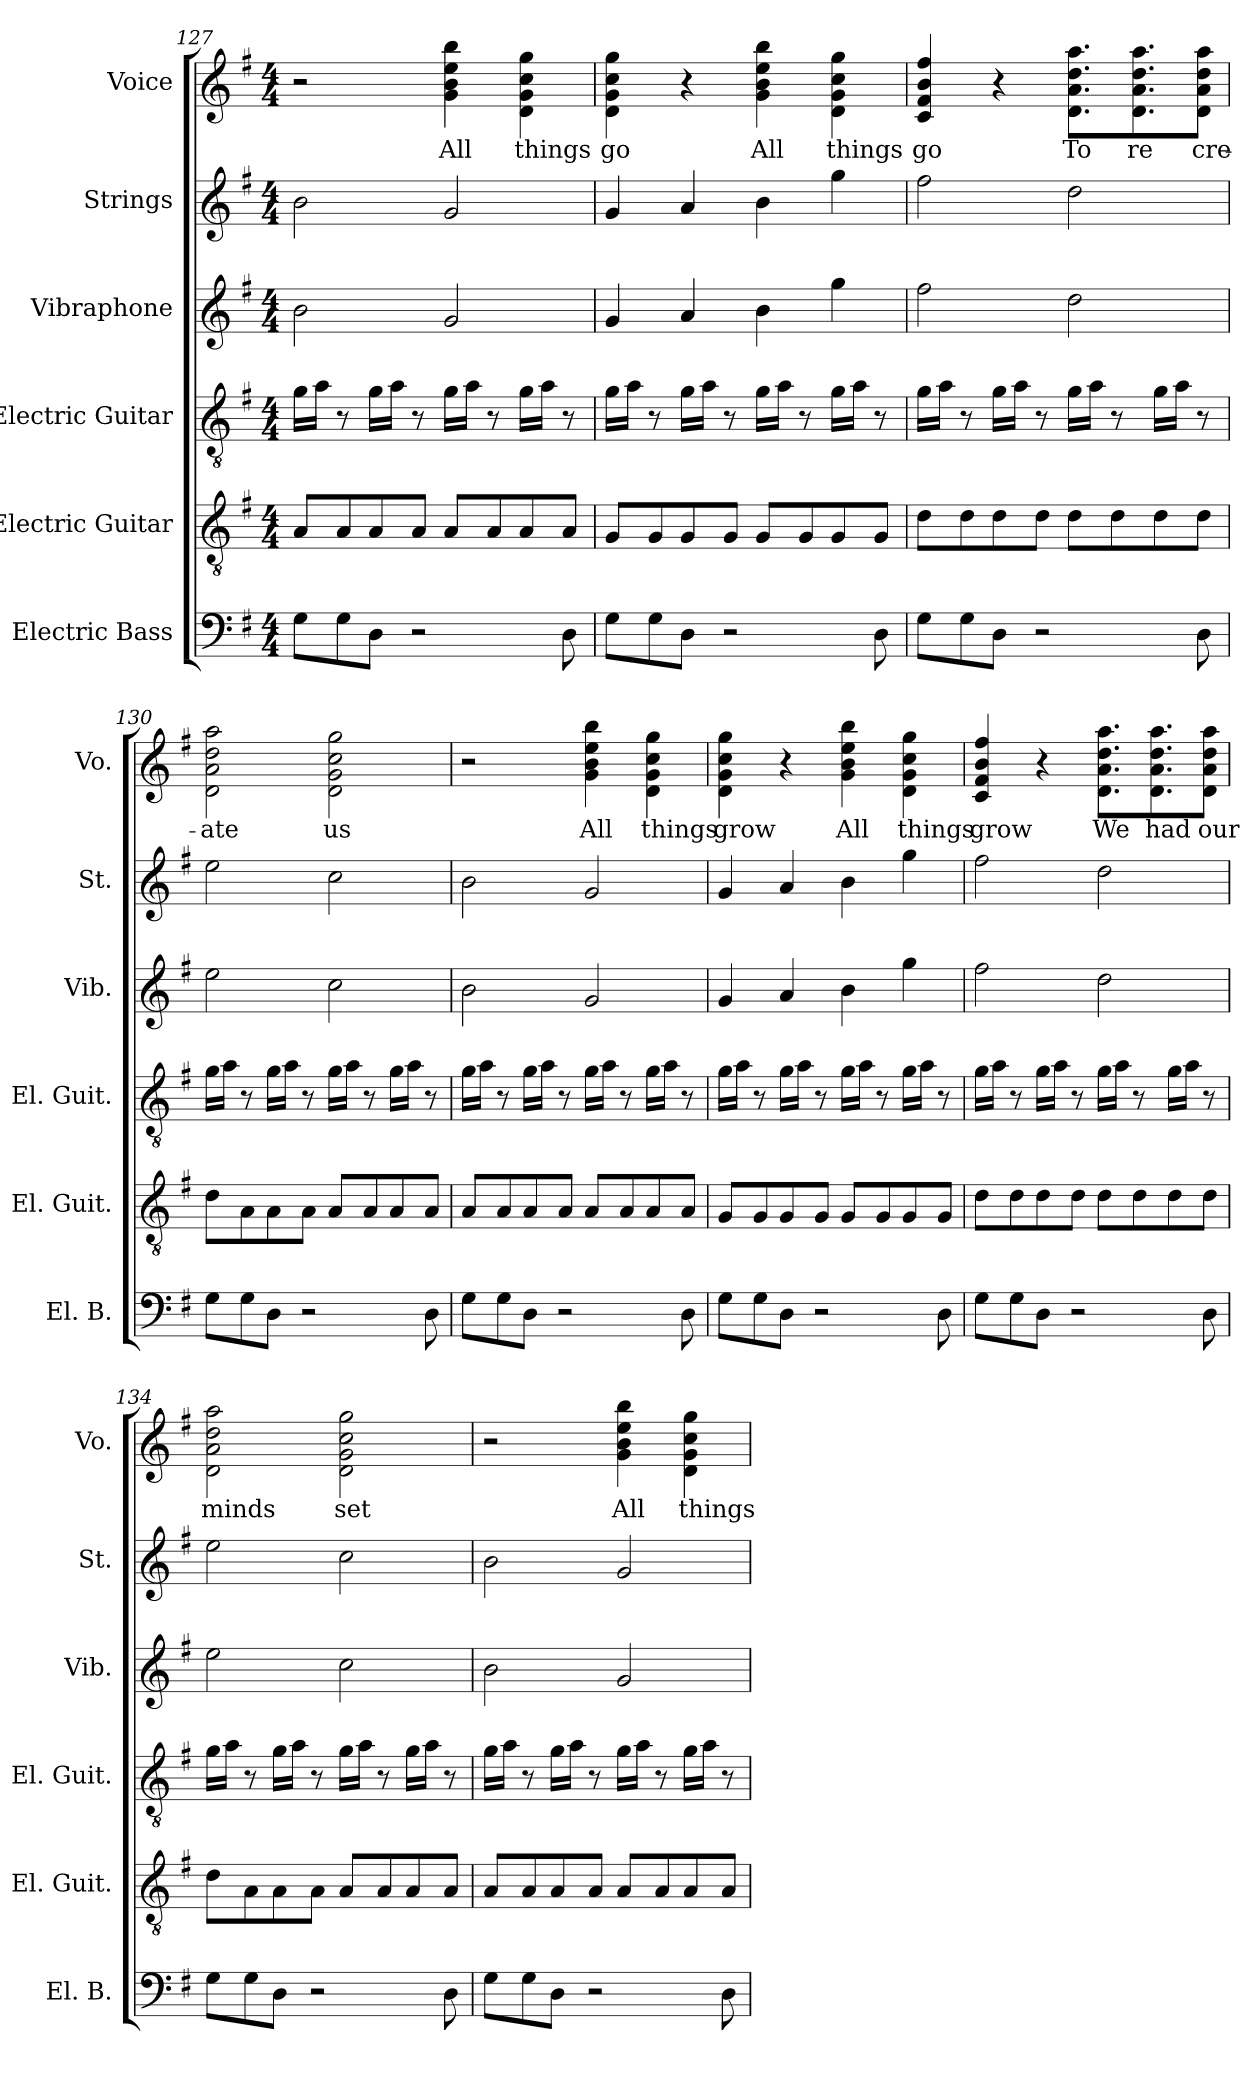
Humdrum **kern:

**kern	**kern	**kern	**kern	**kern	**kern	**text
*part6	*part5	*part4	*part3	*part2	*part1	*part1
*staff6	*staff5	*staff4	*staff3	*staff2	*staff1	*staff1
*I"Electric Bass	*I"Electric Guitar	*I"Electric Guitar	*I"Vibraphone	*I"Strings	*I"Voice	*
*I'El. B.	*I'El. Guit.	*I'El. Guit.	*I'Vib.	*I'St.	*I'Vo.	*
!!LO:LB:g=z
*clefF4	*clefGv2	*clefGv2	*clefG2	*clefG2	*clefG2	*
*ITrd7c12	*ITrd7c12	*ITrd7c12	*	*	*	*
*k[f#]	*k[f#]	*k[f#]	*k[f#]	*k[f#]	*k[f#]	*
*M4/4	*M4/4	*M4/4	*M4/4	*M4/4	*M4/4	*
=127	=127	=127	=127	=127	=127	=127
8GG\L	8AA/L	16G\LL	2b\	2b\	2r	.
.	.	16A\JJ	.	.	.	.
8GG\	8AA/	8r	.	.	.	.
8DD\J	8AA/	16G\LL	.	.	.	.
.	.	16A\JJ	.	.	.	.
2r	8AA/J	8r	.	.	.	.
!	!	!	!	!	!	!LO:LY:b
.	8AA/L	16G\LL	2g/	2g/	4g\ 4b\ 4ee\ 4bb\	All
.	.	16A\JJ	.	.	.	.
.	8AA/	8r	.	.	.	.
!	!	!	!	!	!	!LO:LY:b
.	8AA/	16G\LL	.	.	4d\ 4g\ 4cc\ 4gg\	things
.	.	16A\JJ	.	.	.	.
8DD\	8AA/J	8r	.	.	.	.
=128	=128	=128	=128	=128	=128	=128
!	!	!	!	!	!	!LO:LY:b
8GG\L	8GG/L	16G\LL	4g/	4g/	4d\ 4g\ 4cc\ 4gg\	go
.	.	16A\JJ	.	.	.	.
8GG\	8GG/	8r	.	.	.	.
8DD\J	8GG/	16G\LL	4a/	4a/	4r	.
.	.	16A\JJ	.	.	.	.
2r	8GG/J	8r	.	.	.	.
!	!	!	!	!	!	!LO:LY:b
.	8GG/L	16G\LL	4b\	4b\	4g\ 4b\ 4ee\ 4bb\	All
.	.	16A\JJ	.	.	.	.
.	8GG/	8r	.	.	.	.
!	!	!	!	!	!	!LO:LY:b
.	8GG/	16G\LL	4gg\	4gg\	4d\ 4g\ 4cc\ 4gg\	things
.	.	16A\JJ	.	.	.	.
8DD\	8GG/J	8r	.	.	.	.
=129	=129	=129	=129	=129	=129	=129
!	!	!	!	!	!	!LO:LY:b
8GG\L	8D\L	16G\LL	2ff#\	2ff#\	4c/ 4f#/ 4b/ 4ff#/	go
.	.	16A\JJ	.	.	.	.
8GG\	8D\	8r	.	.	.	.
8DD\J	8D\	16G\LL	.	.	4r	.
.	.	16A\JJ	.	.	.	.
2r	8D\J	8r	.	.	.	.
!	!	!	!	!	!	!LO:LY:b
.	8D\L	16G\LL	2dd\	2dd\	8.d\ 8.a\ 8.dd\ 8.aa\L	To
.	.	16A\JJ	.	.	.	.
.	8D\	8r	.	.	.	.
!	!	!	!	!	!	!LO:LY:b
.	.	.	.	.	8.d\ 8.a\ 8.dd\ 8.aa\	re
.	8D\	16G\LL	.	.	.	.
.	.	16A\JJ	.	.	.	.
!	!	!	!	!	!	!LO:LY:b
8DD\	8D\J	8r	.	.	8d\ 8a\ 8dd\ 8aa\J	cre-
!!LO:PB:g=z
=130	=130	=130	=130	=130	=130	=130
!	!	!	!	!	!	!LO:LY:b
8GG\L	8D\L	16G\LL	2ee\	2ee\	2d\ 2a\ 2dd\ 2aa\	-ate
.	.	16A\JJ	.	.	.	.
8GG\	8AA\	8r	.	.	.	.
8DD\J	8AA\	16G\LL	.	.	.	.
.	.	16A\JJ	.	.	.	.
2r	8AA\J	8r	.	.	.	.
!	!	!	!	!	!	!LO:LY:b
.	8AA/L	16G\LL	2cc\	2cc\	2d\ 2g\ 2cc\ 2gg\	us
.	.	16A\JJ	.	.	.	.
.	8AA/	8r	.	.	.	.
.	8AA/	16G\LL	.	.	.	.
.	.	16A\JJ	.	.	.	.
8DD\	8AA/J	8r	.	.	.	.
=131	=131	=131	=131	=131	=131	=131
8GG\L	8AA/L	16G\LL	2b\	2b\	2r	.
.	.	16A\JJ	.	.	.	.
8GG\	8AA/	8r	.	.	.	.
8DD\J	8AA/	16G\LL	.	.	.	.
.	.	16A\JJ	.	.	.	.
2r	8AA/J	8r	.	.	.	.
!	!	!	!	!	!	!LO:LY:b
.	8AA/L	16G\LL	2g/	2g/	4g\ 4b\ 4ee\ 4bb\	All
.	.	16A\JJ	.	.	.	.
.	8AA/	8r	.	.	.	.
!	!	!	!	!	!	!LO:LY:b
.	8AA/	16G\LL	.	.	4d\ 4g\ 4cc\ 4gg\	things
.	.	16A\JJ	.	.	.	.
8DD\	8AA/J	8r	.	.	.	.
=132	=132	=132	=132	=132	=132	=132
!	!	!	!	!	!	!LO:LY:b
8GG\L	8GG/L	16G\LL	4g/	4g/	4d\ 4g\ 4cc\ 4gg\	grow
.	.	16A\JJ	.	.	.	.
8GG\	8GG/	8r	.	.	.	.
8DD\J	8GG/	16G\LL	4a/	4a/	4r	.
.	.	16A\JJ	.	.	.	.
2r	8GG/J	8r	.	.	.	.
!	!	!	!	!	!	!LO:LY:b
.	8GG/L	16G\LL	4b\	4b\	4g\ 4b\ 4ee\ 4bb\	All
.	.	16A\JJ	.	.	.	.
.	8GG/	8r	.	.	.	.
!	!	!	!	!	!	!LO:LY:b
.	8GG/	16G\LL	4gg\	4gg\	4d\ 4g\ 4cc\ 4gg\	things
.	.	16A\JJ	.	.	.	.
8DD\	8GG/J	8r	.	.	.	.
!!LO:LB:g=z
=133	=133	=133	=133	=133	=133	=133
!	!	!	!	!	!	!LO:LY:b
8GG\L	8D\L	16G\LL	2ff#\	2ff#\	4c/ 4f#/ 4b/ 4ff#/	grow
.	.	16A\JJ	.	.	.	.
8GG\	8D\	8r	.	.	.	.
8DD\J	8D\	16G\LL	.	.	4r	.
.	.	16A\JJ	.	.	.	.
2r	8D\J	8r	.	.	.	.
!	!	!	!	!	!	!LO:LY:b
.	8D\L	16G\LL	2dd\	2dd\	8.d\ 8.a\ 8.dd\ 8.aa\L	We
.	.	16A\JJ	.	.	.	.
.	8D\	8r	.	.	.	.
!	!	!	!	!	!	!LO:LY:b
.	.	.	.	.	8.d\ 8.a\ 8.dd\ 8.aa\	had
.	8D\	16G\LL	.	.	.	.
.	.	16A\JJ	.	.	.	.
!	!	!	!	!	!	!LO:LY:b
8DD\	8D\J	8r	.	.	8d\ 8a\ 8dd\ 8aa\J	our
=134	=134	=134	=134	=134	=134	=134
!	!	!	!	!	!	!LO:LY:b
8GG\L	8D\L	16G\LL	2ee\	2ee\	2d\ 2a\ 2dd\ 2aa\	-minds
.	.	16A\JJ	.	.	.	.
8GG\	8AA\	8r	.	.	.	.
8DD\J	8AA\	16G\LL	.	.	.	.
.	.	16A\JJ	.	.	.	.
2r	8AA\J	8r	.	.	.	.
!	!	!	!	!	!	!LO:LY:b
.	8AA/L	16G\LL	2cc\	2cc\	2d\ 2g\ 2cc\ 2gg\	set
.	.	16A\JJ	.	.	.	.
.	8AA/	8r	.	.	.	.
.	8AA/	16G\LL	.	.	.	.
.	.	16A\JJ	.	.	.	.
8DD\	8AA/J	8r	.	.	.	.
=135	=135	=135	=135	=135	=135	=135
8GG\L	8AA/L	16G\LL	2b\	2b\	2r	.
.	.	16A\JJ	.	.	.	.
8GG\	8AA/	8r	.	.	.	.
8DD\J	8AA/	16G\LL	.	.	.	.
.	.	16A\JJ	.	.	.	.
2r	8AA/J	8r	.	.	.	.
!	!	!	!	!	!	!LO:LY:b
.	8AA/L	16G\LL	2g/	2g/	4g\ 4b\ 4ee\ 4bb\	All
.	.	16A\JJ	.	.	.	.
.	8AA/	8r	.	.	.	.
!	!	!	!	!	!	!LO:LY:b
.	8AA/	16G\LL	.	.	4d\ 4g\ 4cc\ 4gg\	things
.	.	16A\JJ	.	.	.	.
8DD\	8AA/J	8r	.	.	.	.
=	=	=	=	=	=	=
*-	*-	*-	*-	*-	*-	*-
